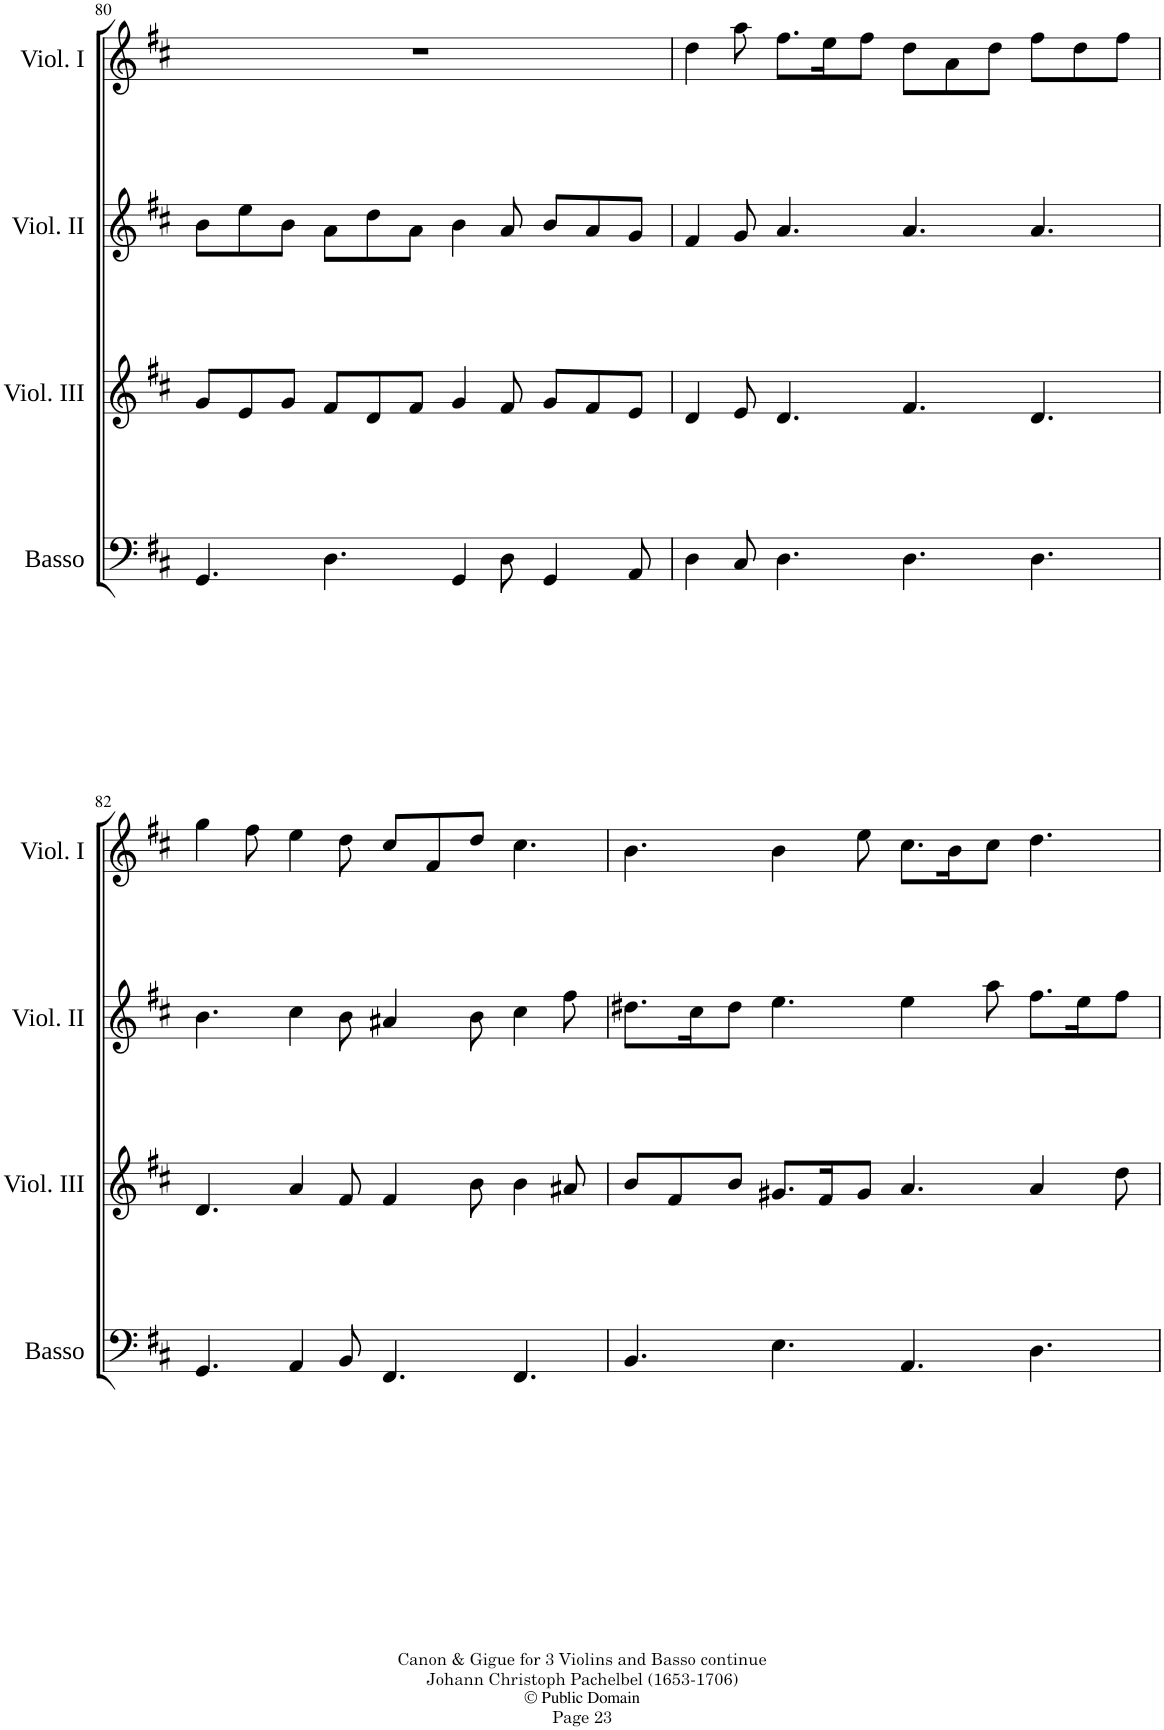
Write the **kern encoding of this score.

**kern	**kern	**kern	**kern
*part4	*part3	*part2	*part1
*staff4	*staff3	*staff2	*staff1
*I"Basso	*I"Violino III	*I"Violino II	*I"Violino I
*I'Basso	*I'Viol. III	*I'Viol. II	*I'Viol. I
!!LO:PB:g=z
*clefF4	*clefG2	*clefG2	*clefG2
*k[f#c#]	*k[f#c#]	*k[f#c#]	*k[f#c#]
*M12/8	*M12/8	*M12/8	*M12/8
=80	=80	=80	=80
4.GG/	8g/L	8b\L	1.r
.	8e/	8ee\	.
.	8g/J	8b\J	.
4.D\	8f#/L	8a\L	.
.	8d/	8dd\	.
.	8f#/J	8a\J	.
4GG/	4g/	4b\	.
8D\	8f#/	8a/	.
4GG/	8g/L	8b/L	.
.	8f#/	8a/	.
8AA/	8e/J	8g/J	.
=81	=81	=81	=81
4D\	4d/	4f#/	4dd\
8C#/	8e/	8g/	8aa\
4.D\	4.d/	4.a/	8.ff#\L
.	.	.	16ee\K
.	.	.	8ff#\J
4.D\	4.f#/	4.a/	8dd\L
.	.	.	8a\
.	.	.	8dd\J
4.D\	4.d/	4.a/	8ff#\L
.	.	.	8dd\
.	.	.	8ff#\J
!!LO:LB:g=z
=82	=82	=82	=82
4.GG/	4.d/	4.b\	4gg\
.	.	.	8ff#\
4AA/	4a/	4cc#\	4ee\
8BB/	8f#/	8b\	8dd\
4.FF#/	4f#/	4a#X/	8cc#/L
.	.	.	8f#/
.	8b\	8b\	8dd/J
4.FF#/	4b\	4cc#\	4.cc#\
.	8a#X/	8ff#\	.
=83	=83	=83	=83
4.BB/	8b/L	8.dd#X\L	4.b\
.	8f#/	.	.
.	.	16cc#\K	.
.	8b/J	8dd#\J	.
4.E\	8.g#X/L	4.ee\	4b\
.	16f#/K	.	.
.	8g#/J	.	8ee\
4.AA/	4.a/	4ee\	8.cc#\L
.	.	.	16b\K
.	.	8aa\	8cc#\J
4.D\	4a/	8.ff#\L	4.dd\
.	.	16ee\K	.
.	8dd\	8ff#\J	.
=	=	=	=
*-	*-	*-	*-
